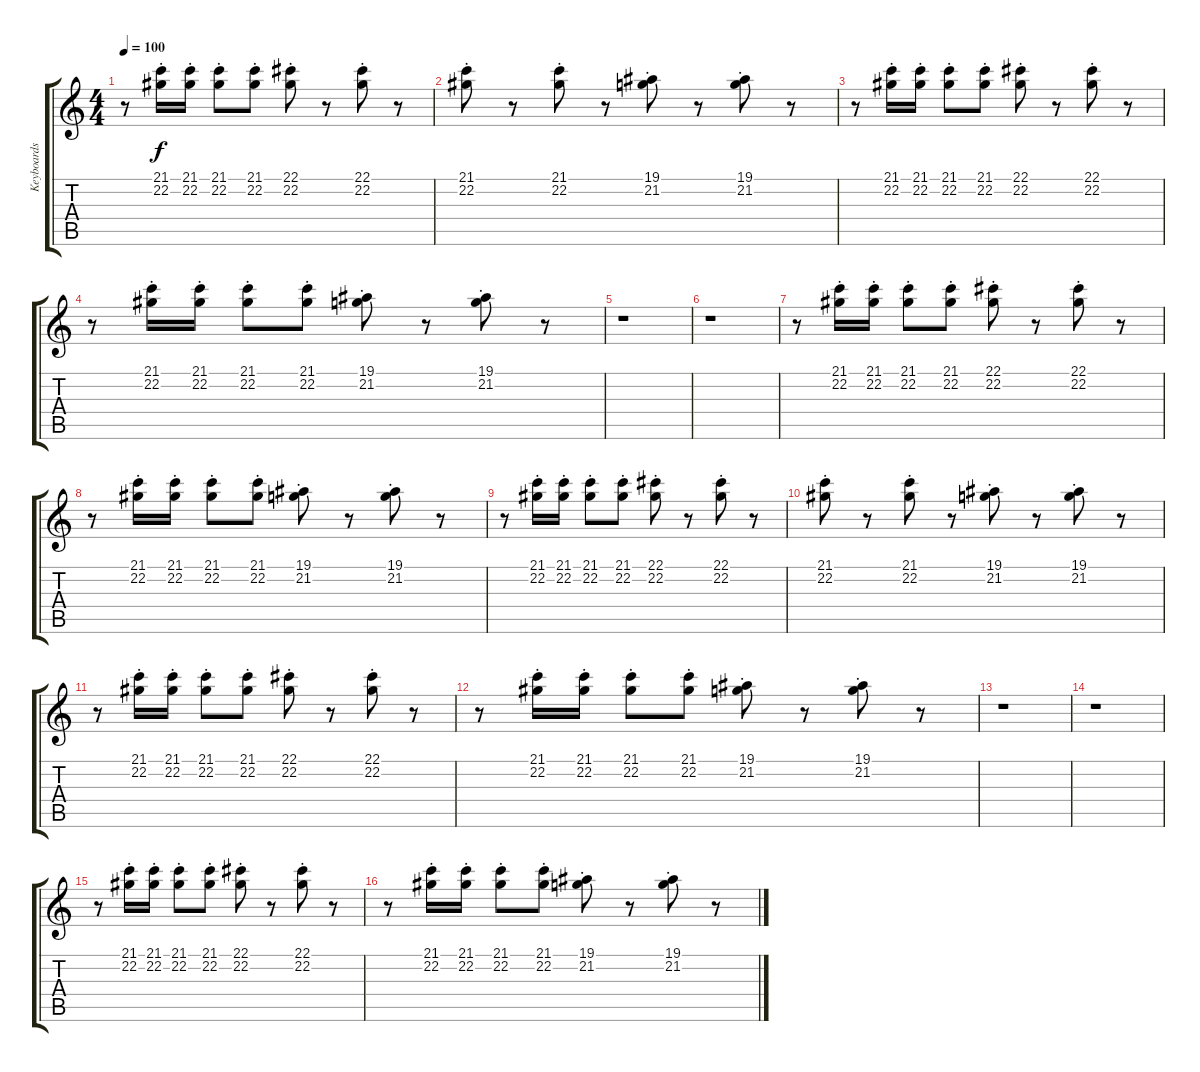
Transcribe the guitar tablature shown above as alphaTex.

\track ("Keyboards" "Keyboards") {instrument choiraahs}
\staff {score tabs}
\tuning (Eb4 Bb3 Gb3 Db3 Ab2 Eb2) {hide}
\ts (4 4)
\tempo 100
\clef g2
\ks c
r.8{dy f} (21.1{st} 22.2{st}).16 (21.1{st} 22.2{st}).16 (21.1{st} 22.2{st}).8 (21.1{st} 22.2{st}).8 (22.1{st} 22.2{st}).8 r.8 (22.1{st} 22.2{st}).8 r.8 |
(21.1{st} 22.2{st}).8 r.8 (21.1{st} 22.2{st}).8 r.8 (19.1{st} 21.2{st}).8 r.8 (19.1{st} 21.2{st}).8 r.8 |
r.8 (21.1{st} 22.2{st}).16 (21.1{st} 22.2{st}).16 (21.1{st} 22.2{st}).8 (21.1{st} 22.2{st}).8 (22.1{st} 22.2{st}).8 r.8 (22.1{st} 22.2{st}).8 r.8 |
r.8 (21.1{st} 22.2{st}).16 (21.1{st} 22.2{st}).16 (21.1{st} 22.2{st}).8 (21.1{st} 22.2{st}).8 (19.1{st} 21.2{st}).8 r.8 (19.1{st} 21.2{st}).8 r.8 |
r.1 |
r.1 |
r.8 (21.1{st} 22.2{st}).16{volume 10 instrument stringensemble1} (21.1{st} 22.2{st}).16 (21.1{st} 22.2{st}).8 (21.1{st} 22.2{st}).8 (22.1{st} 22.2{st}).8 r.8 (22.1{st} 22.2{st}).8 r.8 |
r.8 (21.1{st} 22.2{st}).16 (21.1{st} 22.2{st}).16 (21.1{st} 22.2{st}).8 (21.1{st} 22.2{st}).8 (19.1{st} 21.2{st}).8 r.8 (19.1{st} 21.2{st}).8 r.8 |
r.8 (21.1{st} 22.2{st}).16 (21.1{st} 22.2{st}).16 (21.1{st} 22.2{st}).8 (21.1{st} 22.2{st}).8 (22.1{st} 22.2{st}).8 r.8 (22.1{st} 22.2{st}).8 r.8 |
(21.1{st} 22.2{st}).8 r.8 (21.1{st} 22.2{st}).8 r.8 (19.1{st} 21.2{st}).8 r.8 (19.1{st} 21.2{st}).8 r.8 |
r.8 (21.1{st} 22.2{st}).16 (21.1{st} 22.2{st}).16 (21.1{st} 22.2{st}).8 (21.1{st} 22.2{st}).8 (22.1{st} 22.2{st}).8 r.8 (22.1{st} 22.2{st}).8 r.8 |
r.8 (21.1{st} 22.2{st}).16 (21.1{st} 22.2{st}).16 (21.1{st} 22.2{st}).8 (21.1{st} 22.2{st}).8 (19.1{st} 21.2{st}).8 r.8 (19.1{st} 21.2{st}).8 r.8 |
r.1 |
r.1 |
r.8 (21.1{st} 22.2{st}).16{volume 10 instrument stringensemble1} (21.1{st} 22.2{st}).16 (21.1{st} 22.2{st}).8 (21.1{st} 22.2{st}).8 (22.1{st} 22.2{st}).8 r.8 (22.1{st} 22.2{st}).8 r.8 |
r.8 (21.1{st} 22.2{st}).16 (21.1{st} 22.2{st}).16 (21.1{st} 22.2{st}).8 (21.1{st} 22.2{st}).8 (19.1{st} 21.2{st}).8 r.8 (19.1{st} 21.2{st}).8 r.8
